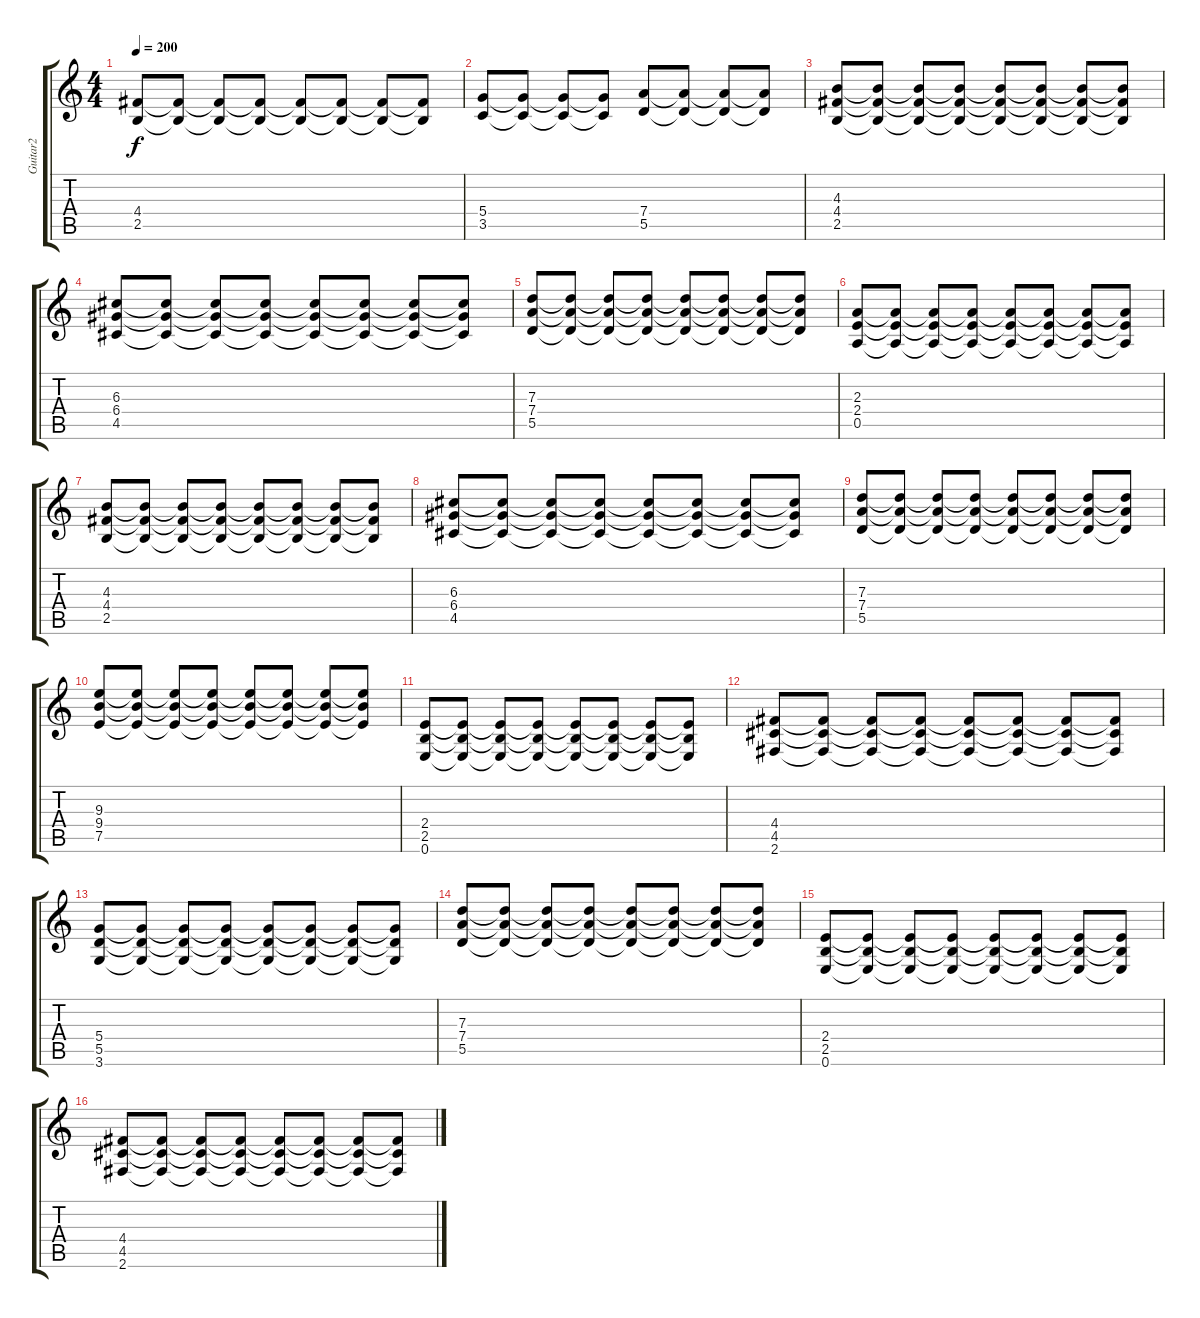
\track ("Guitar2" "Guitar2") {instrument distortionguitar}
\staff {score tabs}
\tuning (E4 B3 G3 D3 A2 E2) {hide}
\ts (4 4)
\tempo 200
\clef g2
\ks c
(4.4 2.5).8{dy f} (4.4{t} 2.5{t}).8 (4.4{t} 2.5{t}).8 (4.4{t} 2.5{t}).8 (4.4{t} 2.5{t}).8 (4.4{t} 2.5{t}).8 (4.4{t} 2.5{t}).8 (4.4{t} 2.5{t}).8 |
(5.4 3.5).8 (5.4{t} 3.5{t}).8 (5.4{t} 3.5{t}).8 (5.4{t} 3.5{t}).8 (7.4 5.5).8 (7.4{t} 5.5{t}).8 (7.4{t} 5.5{t}).8 (7.4{t} 5.5{t}).8 |
(4.3 4.4 2.5).8 (4.3{t} 4.4{t} 2.5{t}).8 (4.3{t} 4.4{t} 2.5{t}).8 (4.3{t} 4.4{t} 2.5{t}).8 (4.3{t} 4.4{t} 2.5{t}).8 (4.3{t} 4.4{t} 2.5{t}).8 (4.3{t} 4.4{t} 2.5{t}).8 (4.3{t} 4.4{t} 2.5{t}).8 |
(6.3 6.4 4.5).8 (6.3{t} 6.4{t} 4.5{t}).8 (6.3{t} 6.4{t} 4.5{t}).8 (6.3{t} 6.4{t} 4.5{t}).8 (6.3{t} 6.4{t} 4.5{t}).8 (6.3{t} 6.4{t} 4.5{t}).8 (6.3{t} 6.4{t} 4.5{t}).8 (6.3{t} 6.4{t} 4.5{t}).8 |
(7.3 7.4 5.5).8 (7.3{t} 7.4{t} 5.5{t}).8 (7.3{t} 7.4{t} 5.5{t}).8 (7.3{t} 7.4{t} 5.5{t}).8 (7.3{t} 7.4{t} 5.5{t}).8 (7.3{t} 7.4{t} 5.5{t}).8 (7.3{t} 7.4{t} 5.5{t}).8 (7.3{t} 7.4{t} 5.5{t}).8 |
(2.3 2.4 0.5).8 (2.3{t} 2.4{t} 0.5{t}).8 (2.3{t} 2.4{t} 0.5{t}).8 (2.3{t} 2.4{t} 0.5{t}).8 (2.3{t} 2.4{t} 0.5{t}).8 (2.3{t} 2.4{t} 0.5{t}).8 (2.3{t} 2.4{t} 0.5{t}).8 (2.3{t} 2.4{t} 0.5{t}).8 |
(4.3 4.4 2.5).8 (4.3{t} 4.4{t} 2.5{t}).8 (4.3{t} 4.4{t} 2.5{t}).8 (4.3{t} 4.4{t} 2.5{t}).8 (4.3{t} 4.4{t} 2.5{t}).8 (4.3{t} 4.4{t} 2.5{t}).8 (4.3{t} 4.4{t} 2.5{t}).8 (4.3{t} 4.4{t} 2.5{t}).8 |
(6.3 6.4 4.5).8 (6.3{t} 6.4{t} 4.5{t}).8 (6.3{t} 6.4{t} 4.5{t}).8 (6.3{t} 6.4{t} 4.5{t}).8 (6.3{t} 6.4{t} 4.5{t}).8 (6.3{t} 6.4{t} 4.5{t}).8 (6.3{t} 6.4{t} 4.5{t}).8 (6.3{t} 6.4{t} 4.5{t}).8 |
(7.3 7.4 5.5).8 (7.3{t} 7.4{t} 5.5{t}).8 (7.3{t} 7.4{t} 5.5{t}).8 (7.3{t} 7.4{t} 5.5{t}).8 (7.3{t} 7.4{t} 5.5{t}).8 (7.3{t} 7.4{t} 5.5{t}).8 (7.3{t} 7.4{t} 5.5{t}).8 (7.3{t} 7.4{t} 5.5{t}).8 |
(9.3 9.4 7.5).8 (9.3{t} 9.4{t} 7.5{t}).8 (9.3{t} 9.4{t} 7.5{t}).8 (9.3{t} 9.4{t} 7.5{t}).8 (9.3{t} 9.4{t} 7.5{t}).8 (9.3{t} 9.4{t} 7.5{t}).8 (9.3{t} 9.4{t} 7.5{t}).8 (9.3{t} 9.4{t} 7.5{t}).8 |
(2.4 2.5 0.6).8 (2.4{t} 2.5{t} 0.6{t}).8 (2.4{t} 2.5{t} 0.6{t}).8 (2.4{t} 2.5{t} 0.6{t}).8 (2.4{t} 2.5{t} 0.6{t}).8 (2.4{t} 2.5{t} 0.6{t}).8 (2.4{t} 2.5{t} 0.6{t}).8 (2.4{t} 2.5{t} 0.6{t}).8 |
(4.4 4.5 2.6).8 (4.4{t} 4.5{t} 2.6{t}).8 (4.4{t} 4.5{t} 2.6{t}).8 (4.4{t} 4.5{t} 2.6{t}).8 (4.4{t} 4.5{t} 2.6{t}).8 (4.4{t} 4.5{t} 2.6{t}).8 (4.4{t} 4.5{t} 2.6{t}).8 (4.4{t} 4.5{t} 2.6{t}).8 |
(5.4 5.5 3.6).8 (5.4{t} 5.5{t} 3.6{t}).8 (5.4{t} 5.5{t} 3.6{t}).8 (5.4{t} 5.5{t} 3.6{t}).8 (5.4{t} 5.5{t} 3.6{t}).8 (5.4{t} 5.5{t} 3.6{t}).8 (5.4{t} 5.5{t} 3.6{t}).8 (5.4{t} 5.5{t} 3.6{t}).8 |
(7.3 7.4 5.5).8 (7.3{t} 7.4{t} 5.5{t}).8 (7.3{t} 7.4{t} 5.5{t}).8 (7.3{t} 7.4{t} 5.5{t}).8 (7.3{t} 7.4{t} 5.5{t}).8 (7.3{t} 7.4{t} 5.5{t}).8 (7.3{t} 7.4{t} 5.5{t}).8 (7.3{t} 7.4{t} 5.5{t}).8 |
(2.4 2.5 0.6).8 (2.4{t} 2.5{t} 0.6{t}).8 (2.4{t} 2.5{t} 0.6{t}).8 (2.4{t} 2.5{t} 0.6{t}).8 (2.4{t} 2.5{t} 0.6{t}).8 (2.4{t} 2.5{t} 0.6{t}).8 (2.4{t} 2.5{t} 0.6{t}).8 (2.4{t} 2.5{t} 0.6{t}).8 |
(4.4 4.5 2.6).8 (4.4{t} 4.5{t} 2.6{t}).8 (4.4{t} 4.5{t} 2.6{t}).8 (4.4{t} 4.5{t} 2.6{t}).8 (4.4{t} 4.5{t} 2.6{t}).8 (4.4{t} 4.5{t} 2.6{t}).8 (4.4{t} 4.5{t} 2.6{t}).8 (4.4{t} 4.5{t} 2.6{t}).8
